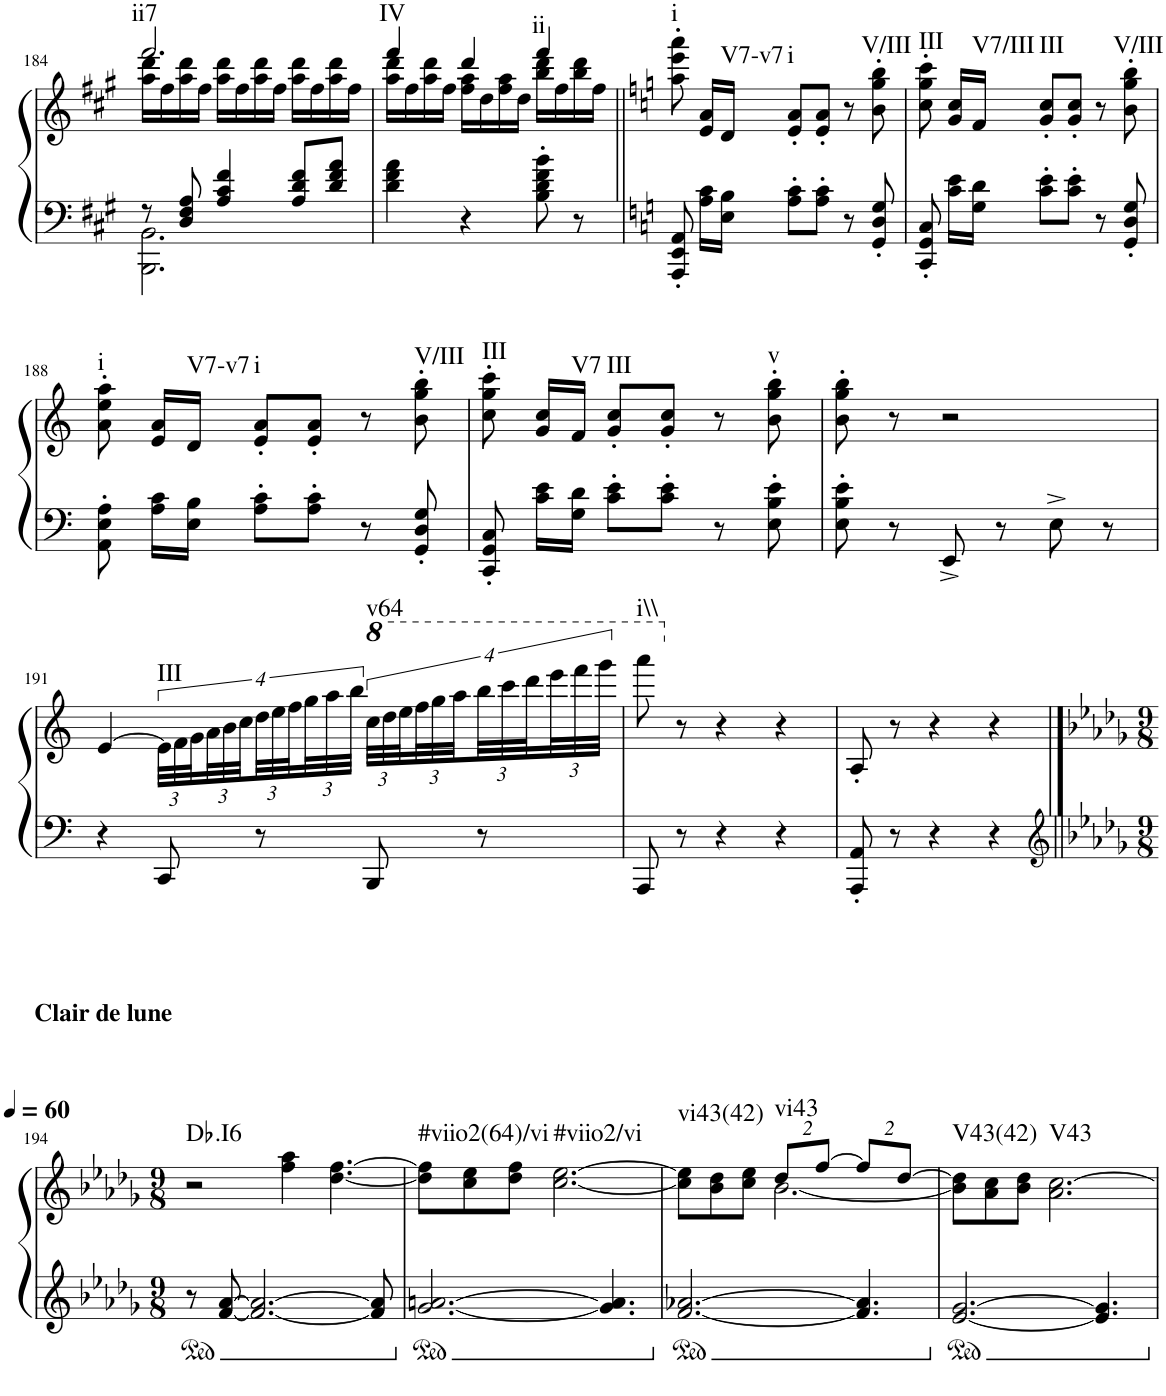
**kern	**kern	**harte
*part1	*part1	*part1
*staff2	*staff1	*
*I"Piano	*	*
*I'Pno.	*	*
!!LO:PB:g=z
*clefF4	*clefG2	*
*k[f#c#g#]	*k[f#c#g#]	*
*M3/4	*M3/4	*
=184	=184	=184
*^	*^	*
!	!	!	!	!LO:H:kt=ii7
8r	2.BBB\ 2.BB\	2.fff#/	16aa\ 16ddd\LL	N
.	.	.	16ff#\	.
8D/ 8F#/ 8A/	.	.	16aa\ 16ddd\	.
.	.	.	16ff#\JJ	.
4A/ 4c#/ 4f#/	.	.	16aa\ 16ddd\LL	.
.	.	.	16ff#\	.
.	.	.	16aa\ 16ddd\	.
.	.	.	16ff#\JJ	.
8A/ 8d/ 8f#/L	.	.	16aa\ 16ddd\LL	.
.	.	.	16ff#\	.
8d/ 8f#/ 8a/J	.	.	16aa\ 16ddd\	.
.	.	.	16ff#\JJ	.
*v	*v	*	*	*
=185	=185	=185	=185
!	!	!	!LO:H:kt=IV
4d\ 4f#\ 4a\	4fff#/	16aa\ 16ddd\LL	N
.	.	16ff#\	.
.	.	16aa\ 16ddd\	.
.	.	16ff#\JJ	.
4r	4ddd/	16ff#\ 16aa\LL	.
.	.	16dd\	.
.	.	16ff#\ 16aa\	.
.	.	16dd\JJ	.
!	!	!	!LO:H:kt=ii
8B\' 8d\' 8f#\' 8b\'	4fff#/	16bb\ 16ddd\LL	N
.	.	16ff#\	.
8r	.	16bb\ 16ddd\	.
.	.	16ff#\JJ	.
*	*v	*v	*
=186||	=186||	=186||
*k[]	*k[]	*
*	*^	*
!	!	!	!LO:H:kt=i
*	*v	*v	*
8AAA/' 8EE/' 8AA/'	8aa\' 8eee\' 8aaa\'	N
16A\ 16c\LL	16e/ 16a/LL	.
!	!	!LO:H:kt=V7-v7
16E\ 16B\JJ	16d/JJ	N
!	!	!LO:H:kt=i
8A\' 8c\'L	8e/' 8a/'L	N
8A\' 8c\'J	8e/' 8a/'J	.
8r	8r	.
!	!	!LO:H:kt=V/III
8GG/' 8D/' 8G/'	8b\' 8gg\' 8bb\'	N
=187	=187	=187
!	!	!LO:H:kt=III
8CC/' 8GG/' 8C/'	8cc\' 8gg\' 8ccc\'	N
16c\ 16e\LL	16g/ 16cc/LL	.
!	!	!LO:H:kt=V7/III
16G\ 16d\JJ	16f/JJ	N
!	!	!LO:H:kt=III
8c\' 8e\'L	8g/' 8cc/'L	N
8c\' 8e\'J	8g/' 8cc/'J	.
8r	8r	.
!	!	!LO:H:kt=V/III
8GG/' 8D/' 8G/'	8b\' 8gg\' 8bb\'	N
!!LO:LB:g=z
=188	=188	=188
!	!	!LO:H:kt=i
8AA\' 8E\' 8A\'	8a\' 8ee\' 8aa\'	N
16A\ 16c\LL	16e/ 16a/LL	.
!	!	!LO:H:kt=V7-v7
16E\ 16B\JJ	16d/JJ	N
!	!	!LO:H:kt=i
8A\' 8c\'L	8e/' 8a/'L	N
8A\' 8c\'J	8e/' 8a/'J	.
8r	8r	.
!	!	!LO:H:kt=V/III
8GG/' 8D/' 8G/'	8b\' 8gg\' 8bb\'	N
=189	=189	=189
!	!	!LO:H:kt=III
8CC/' 8GG/' 8C/'	8cc\' 8gg\' 8ccc\'	N
16c\ 16e\LL	16g/ 16cc/LL	.
!	!	!LO:H:kt=V7
16G\ 16d\JJ	16f/JJ	N
!	!	!LO:H:kt=III
8c\' 8e\'L	8g/' 8cc/'L	N
8c\' 8e\'J	8g/' 8cc/'J	.
8r	8r	.
!	!	!LO:H:kt=v
8E\' 8B\' 8e\'	8b\' 8gg\' 8bb\'	N
=190	=190	=190
8E\' 8B\' 8e\'	8b\' 8gg\' 8bb\'	.
8r	8r	.
8EE^/	2r	.
8r	.	.
8E^\	.	.
8r	.	.
!!LO:LB:g=z
=191	=191	=191
4r	[4e/	.
!	!	!LO:H:kt=III
8CC/	48e\LLL]	N
.	48f\	.
.	48g\	.
.	48a\	.
.	48b\	.
.	48cc\	.
8r	48dd\	.
.	48ee\	.
.	48ff\	.
.	48gg\	.
.	48aa\	.
.	48bb\JJJ	.
*	*8va	*
!	!	!LO:H:kt=v64
8BBB/	48ccc\LLL	N
.	48ddd\	.
.	48eee\	.
.	48fff\	.
.	48ggg\	.
.	48aaa\	.
8r	48bbb\	.
.	48cccc\	.
.	48dddd\	.
.	48eeee\	.
.	48ffff\	.
.	48gggg\JJJ	.
=192	=192	=192
!	!	!LO:H:kt=i\\
8AAA/	8aaaa\	N
*	*X8va	*
8r	8r	.
4r	4r	.
4r	4r	.
=193	=193	=193
8AAA/' 8AA/'	8A'/	.
8r	8r	.
4r	4r	.
4r	4r	.
!!LO:LB:g=z
==194	==194	==194
*clefG2	*	*
*k[b-e-a-d-g-]	*k[b-e-a-d-g-]	*
*M9/8	*M9/8	*
*	*MM60	*
!	!LO:TX:a:B:t=Clair de lune	!
!LO:TX:a:B:t=Clair de lune	!	!LO:H:kt=6
8r	2r	Db:maj6
[8f/ [8a-/	.	.
2.f/_ 2.a-/_	.	.
.	4ff\ 4aa-\	.
.	[4.dd-\ [4.ff\	.
8f/] 8a-/]	.	.
=195	=195	=195
!	!	!LO:H:kt=#viio2(64)/vi
[2.g-/ [2.an/	8dd-\] 8ff\]L	N
.	8cc\ 8ee-\	.
.	8dd-\ 8ff\J	.
!	!	!LO:H:kt=#viio2/vi
.	[2.cc\ [2.ee-\	N
4.g-/] 4.a/]	.	.
=196	=196	=196
*	*^	*
!	!	!	!LO:H:kt=vi43(42)
[2.f/ [2.a-X/	8cc\] 8ee-\]L	4ryy	N
.	8b-\ 8dd-\	.	.
.	8cc\ 8ee-\J	8ryy	.
*	*Xbrackettup	*	*
!	!	!	!LO:H:kt=vi43
.	16%3dd-/L	[2.b-\	N
.	[4.ff/	.	.
4.f/] 4.a-/]	.	.	.
.	[16%3dd-/J	.	.
*	*v	*v	*
=197	=197	=197
!	!	!LO:H:kt=V43(42)
[2.e-/ [2.g-/	8b-\] 8dd-\]L	N
.	8a-\ 8cc\	.
.	8b-\ 8dd-\J	.
!	!	!LO:H:kt=V43
.	2.a-\ [2.cc\	N
4.e-/] 4.g-/]	.	.
=	=	=
*-	*-	*-
